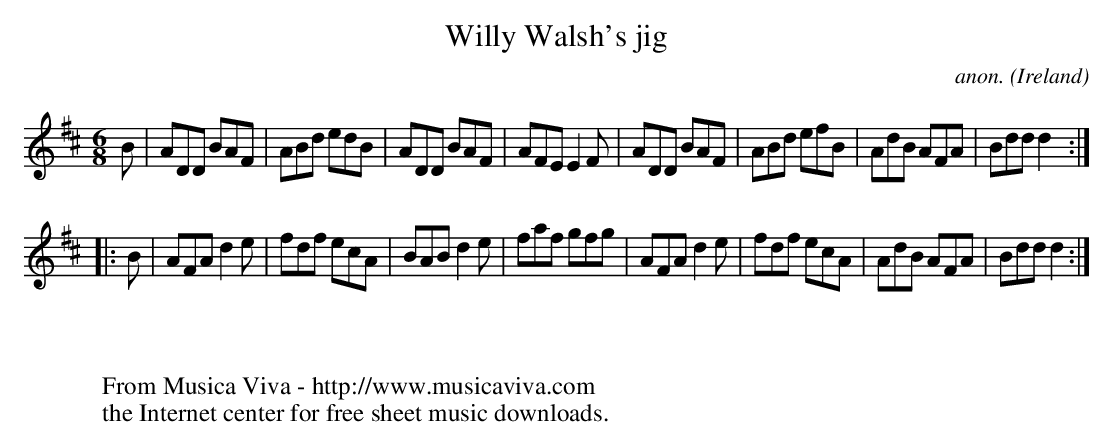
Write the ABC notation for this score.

X:1
T:Willy Walsh's jig
C:anon.
O:Ireland
M:6/8
L:1/8
K:D
B|ADD BAF|ABd edB|ADD BAF|AFE E2F|ADD BAF|ABd efB|AdB AFA|Bdd d2:|
|:B|AFA d2e|fdf ecA|BAB d2e|faf gfg|AFA d2e|fdf ecA|AdB AFA|Bdd d2:|
W:
W:
W:  From Musica Viva - http://www.musicaviva.com
W:  the Internet center for free sheet music downloads.
